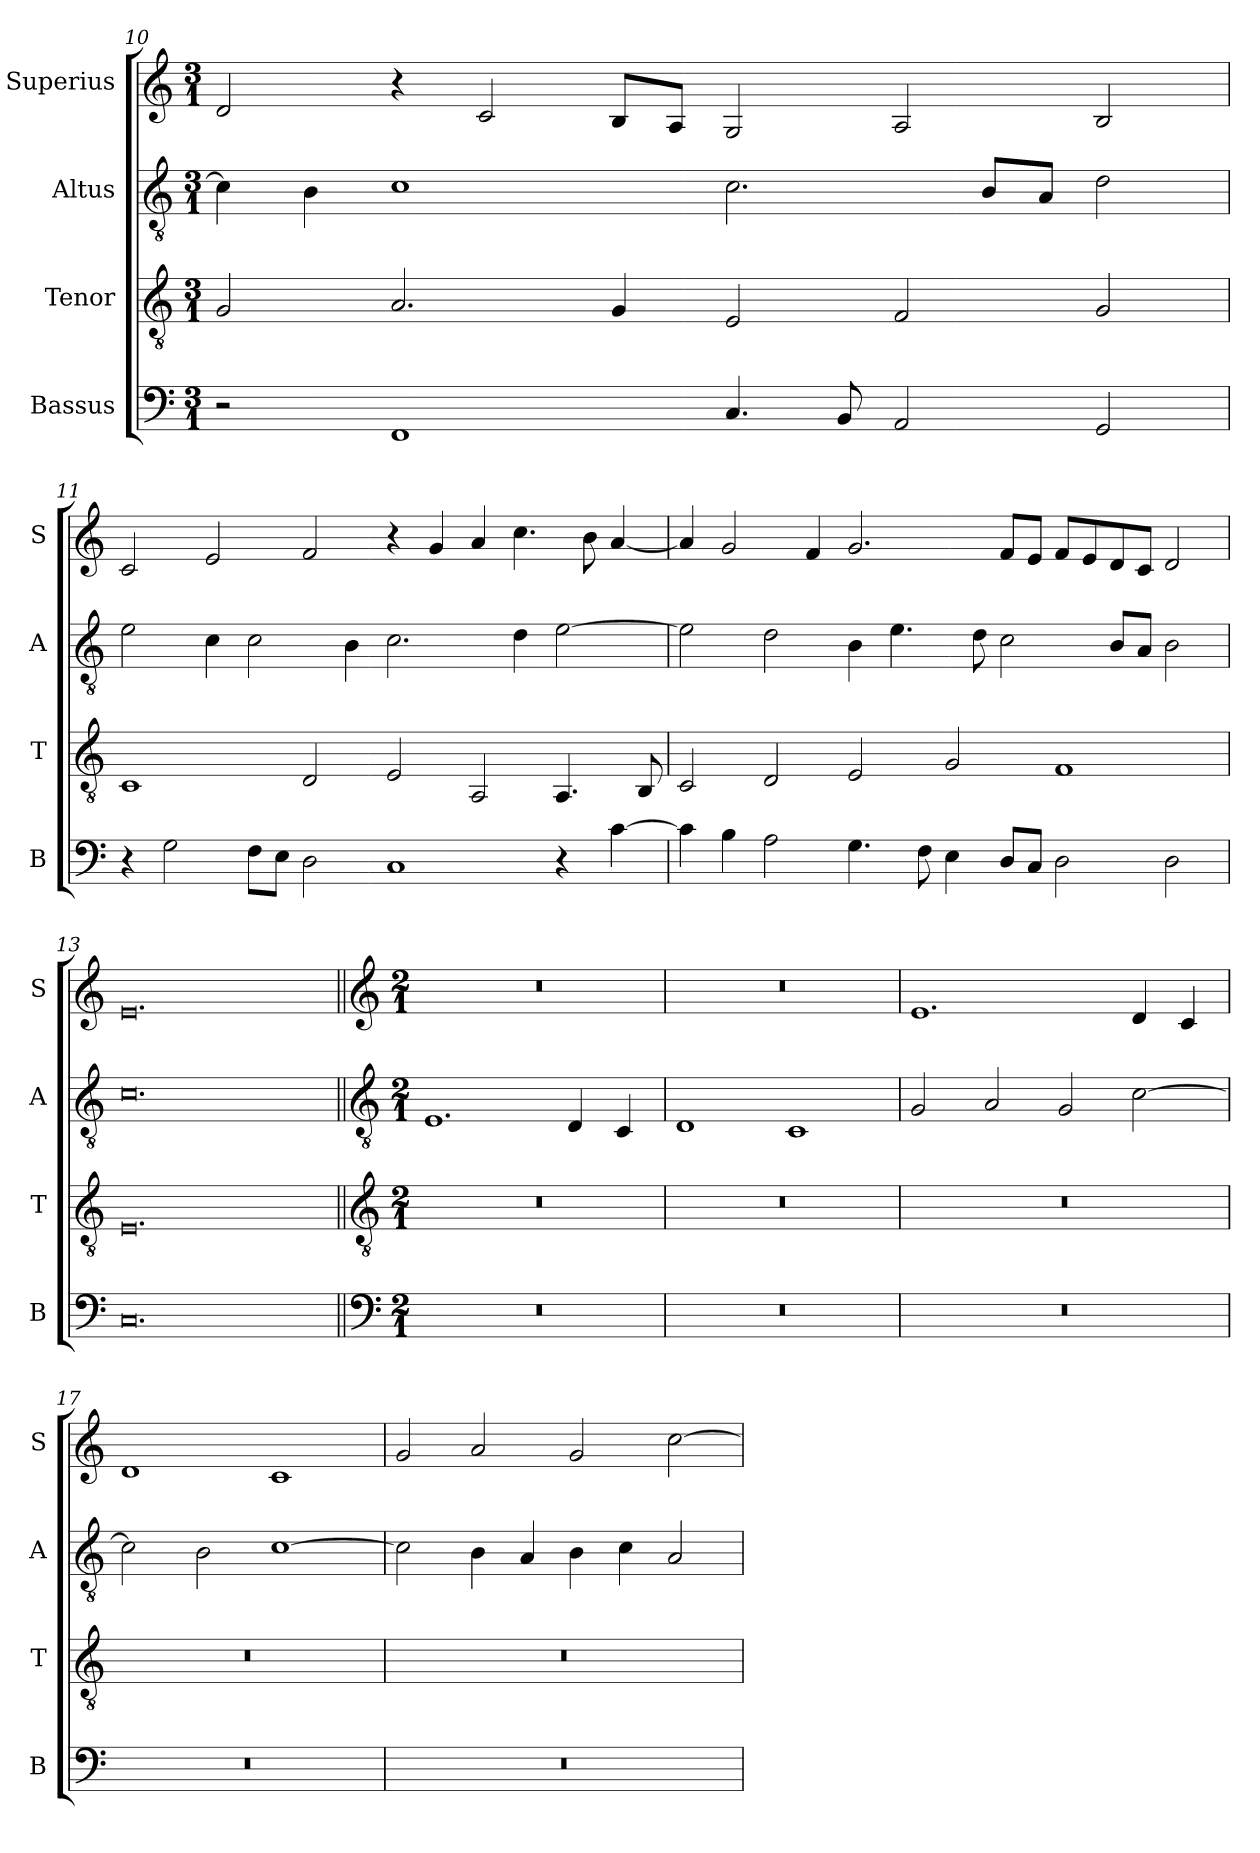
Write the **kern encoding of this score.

**kern	**kern	**kern	**kern
*part4	*part3	*part2	*part1
*staff4	*staff3	*staff2	*staff1
*I"Bassus	*I"Tenor	*I"Altus	*I"Superius
*I'B	*I'T	*I'A	*I'S
*clefF4	*clefGv2	*clefGv2	*clefG2
*k[]	*k[]	*k[]	*k[]
*M3/1	*M3/1	*M3/1	*M3/1
=10	=10	=10	=10
2r	2G/	4c\]	2d/
.	.	4B\	.
1FF	2.A/	1c	4r
.	.	.	2c/
.	4G/	.	8B/L
.	.	.	8A/J
4.C/	2E/	2.c\	2G/
8BB/	.	.	.
2AA/	2F/	.	2A/
.	.	8B/L	.
.	.	8A/J	.
2GG/	2G/	2d\	2B/
=11	=11	=11	=11
4r	1C	2e\	2c/
2G\	.	.	.
.	.	4c\	2e/
8F\L	.	2c\	.
8E\J	.	.	.
2D\	2D/	.	2f/
.	.	4B\	.
1C	2E/	2.c\	4r
.	.	.	4g/
.	2AA/	.	4a/
.	.	4d\	4.cc\
4r	4.AA/	[2e\	.
.	.	.	8b\
[4c\	.	.	[4a/
.	8BB/	.	.
=12	=12	=12	=12
4c\]	2C/	2e\]	4a/]
4B\	.	.	2g/
2A\	2D/	2d\	.
.	.	.	4f/
4.G\	2E/	4B\	2.g/
.	.	4.e\	.
8F\	.	.	.
4E\	2G/	.	.
.	.	8d\	.
8D/L	.	2c\	8f/L
8C/J	.	.	8e/J
2D\	1F	.	8f/L
.	.	.	8e/
.	.	8B/L	8d/
.	.	8A/J	8c/J
2D\	.	2B\	2d/
=13	=13	=13	=13
0.C	0.E	0.c	0.e
!!LO:LB:g=z
=14||	=14||	=14||	=14||
*clefF4	*clefGv2	*clefGv2	*clefG2
*k[]	*k[]	*k[]	*k[]
*M2/1	*M2/1	*M2/1	*M2/1
0r	0r	1.E	0r
.	.	4D/	.
.	.	4C/	.
=15	=15	=15	=15
0r	0r	1D	0r
.	.	1C	.
=16	=16	=16	=16
0r	0r	2G/	1.e
.	.	2A/	.
.	.	2G/	.
.	.	[2c\	4d/
.	.	.	4c/
=17	=17	=17	=17
0r	0r	2c\]	1d
.	.	2B\	.
.	.	[1c	1c
=18	=18	=18	=18
0r	0r	2c\]	2g/
.	.	4B\	2a/
.	.	4A/	.
.	.	4B\	2g/
.	.	4c\	.
.	.	2A/	[2cc\
=	=	=	=
*-	*-	*-	*-
